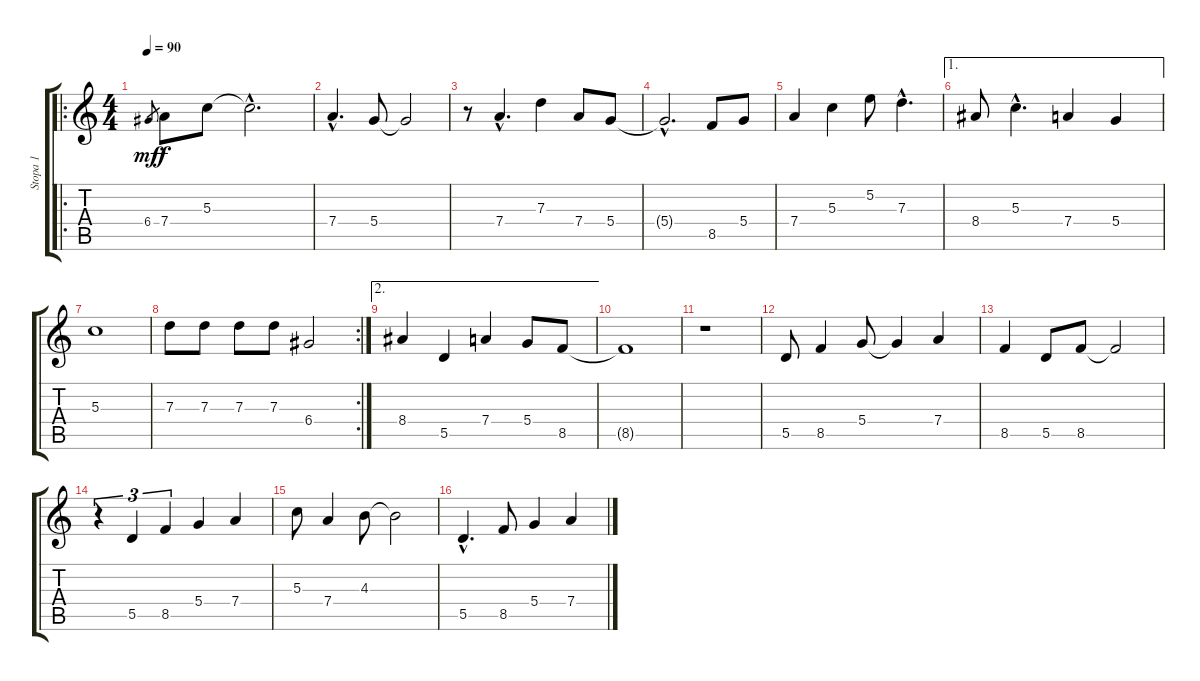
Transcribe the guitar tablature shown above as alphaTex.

\track ("Stopa 1" "Stopa 1") {instrument electricguitarjazz}
\staff {score tabs}
\tuning (E4 B3 G3 D3 A2 E2) {hide}
\ro
\ts (4 4)
\tempo 90
\clef g2
\ks c
6.4.8{gr dy mf instrument electricguitarjazz} 7.4.8{dy f} 5.3.8 5.3{hac t}.2{d} |
7.4{hac}.4{d} 5.4.8 5.4{t}.2 |
r.8 7.4{hac}.4{d} 7.3.4 7.4.8 5.4.8 |
5.4{hac t}.2{d} 8.5.8 5.4.8 |
7.4.4 5.3.4 5.2.8 7.3{hac}.4{d} |
\ae 1
8.4.8 5.3{hac}.4{d} 7.4.4 5.4.4 |
5.3.1 |
\rc 2
7.3.8 7.3.8 7.3.8 7.3.8 6.4.2 |
\ae 2
8.4.4 5.5.4 7.4.4 5.4.8 8.5.8 |
8.5{t}.1 |
r.1 |
5.5.8 8.5.4 5.4.8 5.4{t}.4 7.4.4 |
8.5.4 5.5.8 8.5.8 8.5{t}.2 |
r.4{tu (3 2)} 5.5.4{tu (3 2)} 8.5.4{tu (3 2)} 5.4.4 7.4.4 |
5.3.8 7.4.4 4.3.8 4.3{t}.2 |
5.5{hac}.4{d} 8.5.8 5.4.4 7.4.4
